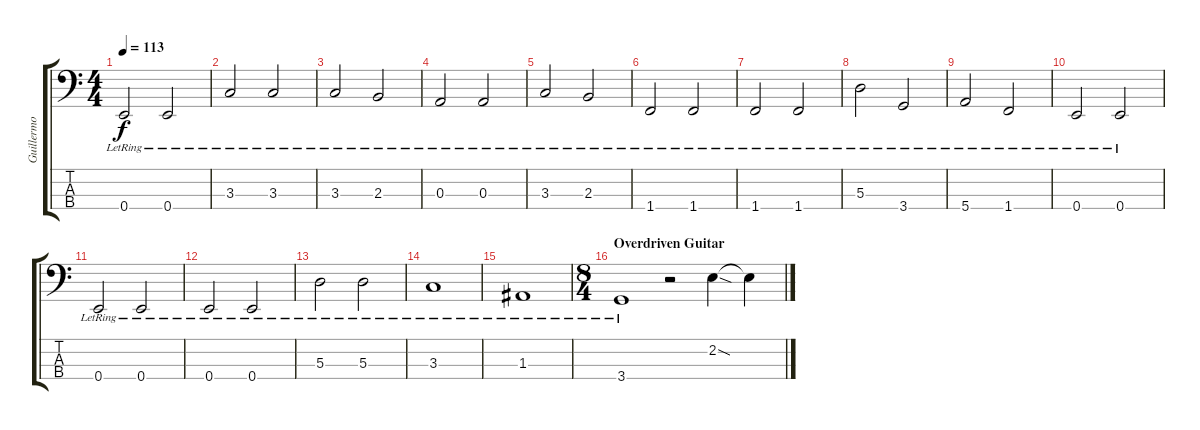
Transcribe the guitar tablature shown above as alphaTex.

\track ("Guillermo Sanchez" "Guillermo ") {instrument electricbassfinger}
\staff {score tabs}
\tuning (G2 D2 A1 E1) {hide}
\ts (4 4)
\tempo 113
\clef f4
\ks c
0.4{lr}.2{dy f} 0.4{lr}.2 |
3.3{lr}.2 3.3{lr}.2 |
3.3{lr}.2 2.3{lr}.2 |
0.3{lr}.2 0.3{lr}.2 |
3.3{lr}.2 2.3{lr}.2 |
1.4{lr}.2 1.4{lr}.2 |
1.4{lr}.2 1.4{lr}.2 |
5.3{lr}.2 3.4{lr}.2 |
5.4{lr}.2 1.4{lr}.2 |
0.4{lr}.2 0.4{lr}.2 |
0.4{lr}.2 0.4{lr}.2 |
0.4{lr}.2 0.4{lr}.2 |
5.3{lr}.2 5.3{lr}.2 |
3.3{lr}.1 |
1.3{lr}.1 |
\ts (8 4)
\section ("" "Overdriven Guitar")
3.4{lr}.1 r.2 2.2{sod}.4{balance 16} 2.2{t}.4
